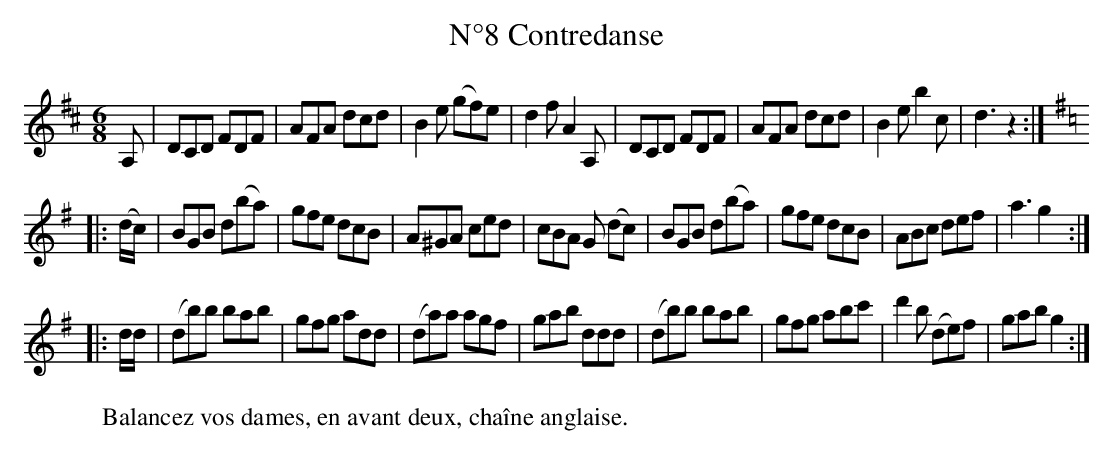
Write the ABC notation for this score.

X:1
T:N°8 Contredanse
M:6/8
K:Dmaj
L:1/8
A,|DCD FDF|AFA dcd|B2e (gf)e|d2f A2A,|DCD FDF|AFA dcd|B2e b2c|d3 z2:|
K:Gmaj
|:(d/2c/2)|BGB d(ba)|gfe dcB|A^GA ced|cBA G (dc)|BGB d(ba)|gfe dcB|ABc def|a3 g2:|
|:d/2d/2|(db)b bab|gfg add|(da)a agf|gab ddd|(db)b bab|gfg abc'|d'2b (de)f|gab g2:|]
W:Balancez vos dames, en avant deux, chaîne anglaise.
